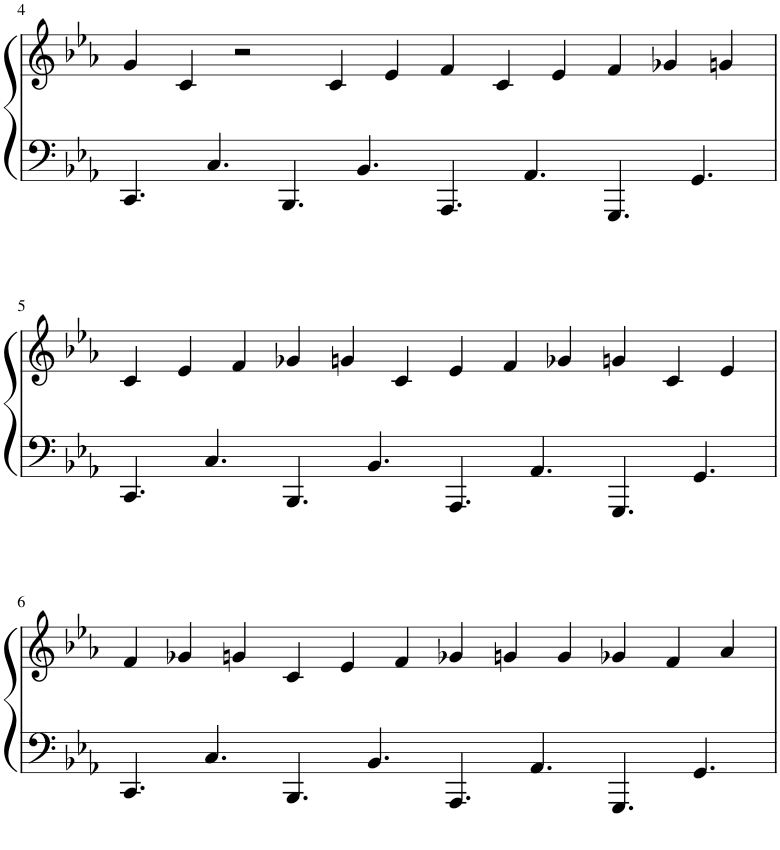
**kern	**kern
*part1	*part1
*staff2	*staff1
*I"Piano	*
*I'Pno.	*
!!LO:PB:g=z
*clefF4	*clefG2
*k[b-e-a-]	*k[b-e-a-]
*M12/4	*M12/4
=4	=4
4.CC/	4g/
.	4c/
4.C/	.
.	2r
4.BBB-/	.
.	4c/
4.BB-/	.
.	4e-/
4.AAA-/	4f/
.	4c/
4.AA-/	.
.	4e-/
4.GGG/	4f/
.	4g-X/
4.GG/	.
.	4gn/
!!LO:LB:g=z
=5	=5
4.CC/	4c/
.	4e-/
4.C/	.
.	4f/
4.BBB-/	4g-X/
.	4gn/
4.BB-/	.
.	4c/
4.AAA-/	4e-/
.	4f/
4.AA-/	.
.	4g-X/
4.GGG/	4gn/
.	4c/
4.GG/	.
.	4e-/
!!LO:LB:g=z
=6	=6
4.CC/	4f/
.	4g-X/
4.C/	.
.	4gn/
4.BBB-/	4c/
.	4e-/
4.BB-/	.
.	4f/
4.AAA-/	4g-X/
.	4gn/
4.AA-/	.
.	4g/
4.GGG/	4g-X/
.	4f/
4.GG/	.
.	4a-/
=	=
*-	*-
